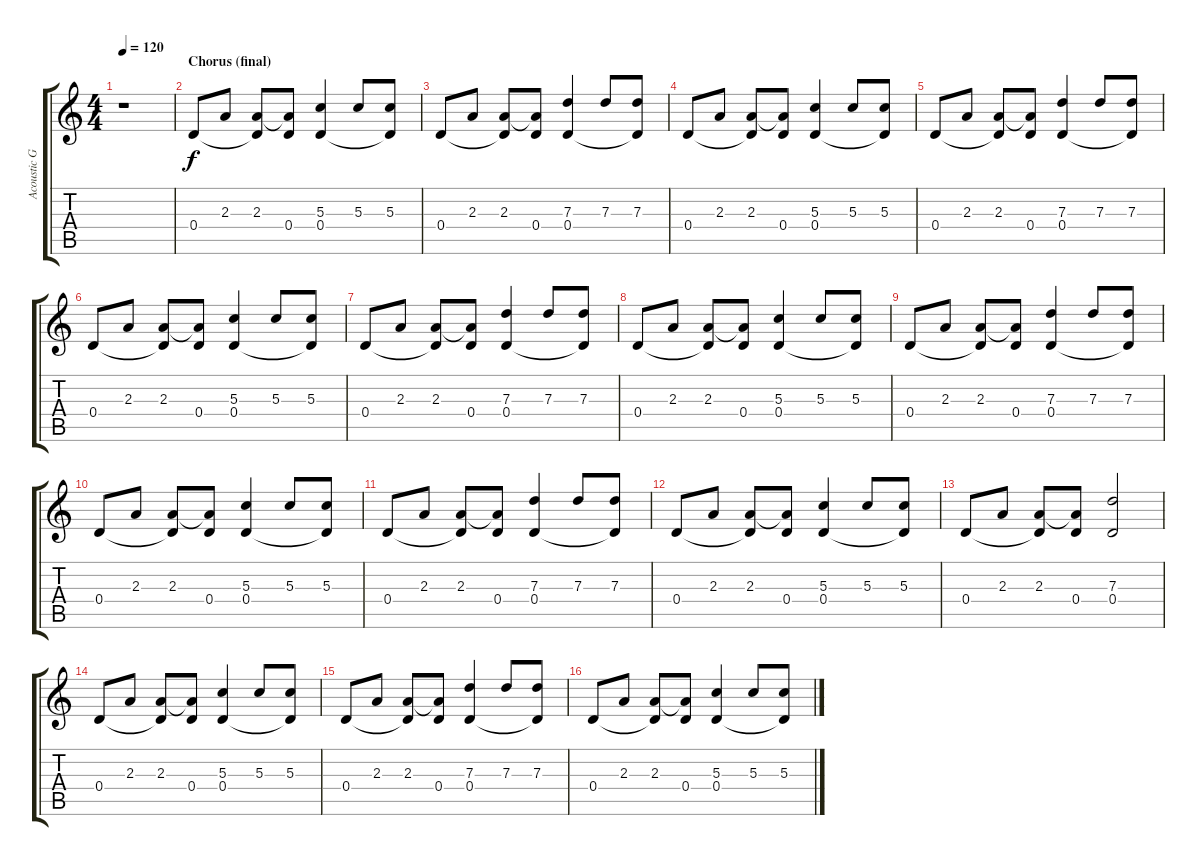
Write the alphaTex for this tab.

\track ("Acoustic Guitar (nylon)" "Acoustic G") {instrument acousticguitarnylon}
\staff {score tabs}
\tuning (E4 B3 G3 D3 A2 D2) {hide}
\ts (4 4)
\tempo 120
\clef g2
\ks c
r.1{dy f} |
\section ("" "Chorus (final)")
0.4.8 2.3.8 (2.3 0.4{t}).8 (2.3{t} 0.4).8 (5.3 0.4).4 5.3.8 (5.3 0.4{t}).8 |
0.4.8 2.3.8 (2.3 0.4{t}).8 (2.3{t} 0.4).8 (7.3 0.4).4 7.3.8 (7.3 0.4{t}).8 |
0.4.8 2.3.8 (2.3 0.4{t}).8 (2.3{t} 0.4).8 (5.3 0.4).4 5.3.8 (5.3 0.4{t}).8 |
0.4.8 2.3.8 (2.3 0.4{t}).8 (2.3{t} 0.4).8 (7.3 0.4).4 7.3.8 (7.3 0.4{t}).8 |
0.4.8 2.3.8 (2.3 0.4{t}).8 (2.3{t} 0.4).8 (5.3 0.4).4 5.3.8 (5.3 0.4{t}).8 |
0.4.8 2.3.8 (2.3 0.4{t}).8 (2.3{t} 0.4).8 (7.3 0.4).4 7.3.8 (7.3 0.4{t}).8 |
0.4.8 2.3.8 (2.3 0.4{t}).8 (2.3{t} 0.4).8 (5.3 0.4).4 5.3.8 (5.3 0.4{t}).8 |
0.4.8 2.3.8 (2.3 0.4{t}).8 (2.3{t} 0.4).8 (7.3 0.4).4 7.3.8 (7.3 0.4{t}).8 |
0.4.8 2.3.8 (2.3 0.4{t}).8 (2.3{t} 0.4).8 (5.3 0.4).4 5.3.8 (5.3 0.4{t}).8 |
0.4.8 2.3.8 (2.3 0.4{t}).8 (2.3{t} 0.4).8 (7.3 0.4).4 7.3.8 (7.3 0.4{t}).8 |
0.4.8 2.3.8 (2.3 0.4{t}).8 (2.3{t} 0.4).8 (5.3 0.4).4 5.3.8 (5.3 0.4{t}).8 |
0.4.8 2.3.8 (2.3 0.4{t}).8 (2.3{t} 0.4).8 (7.3 0.4).2 |
0.4.8 2.3.8 (2.3 0.4{t}).8 (2.3{t} 0.4).8 (5.3 0.4).4 5.3.8 (5.3 0.4{t}).8 |
0.4.8 2.3.8 (2.3 0.4{t}).8 (2.3{t} 0.4).8 (7.3 0.4).4 7.3.8 (7.3 0.4{t}).8 |
0.4.8 2.3.8 (2.3 0.4{t}).8 (2.3{t} 0.4).8 (5.3 0.4).4 5.3.8 (5.3 0.4{t}).8
